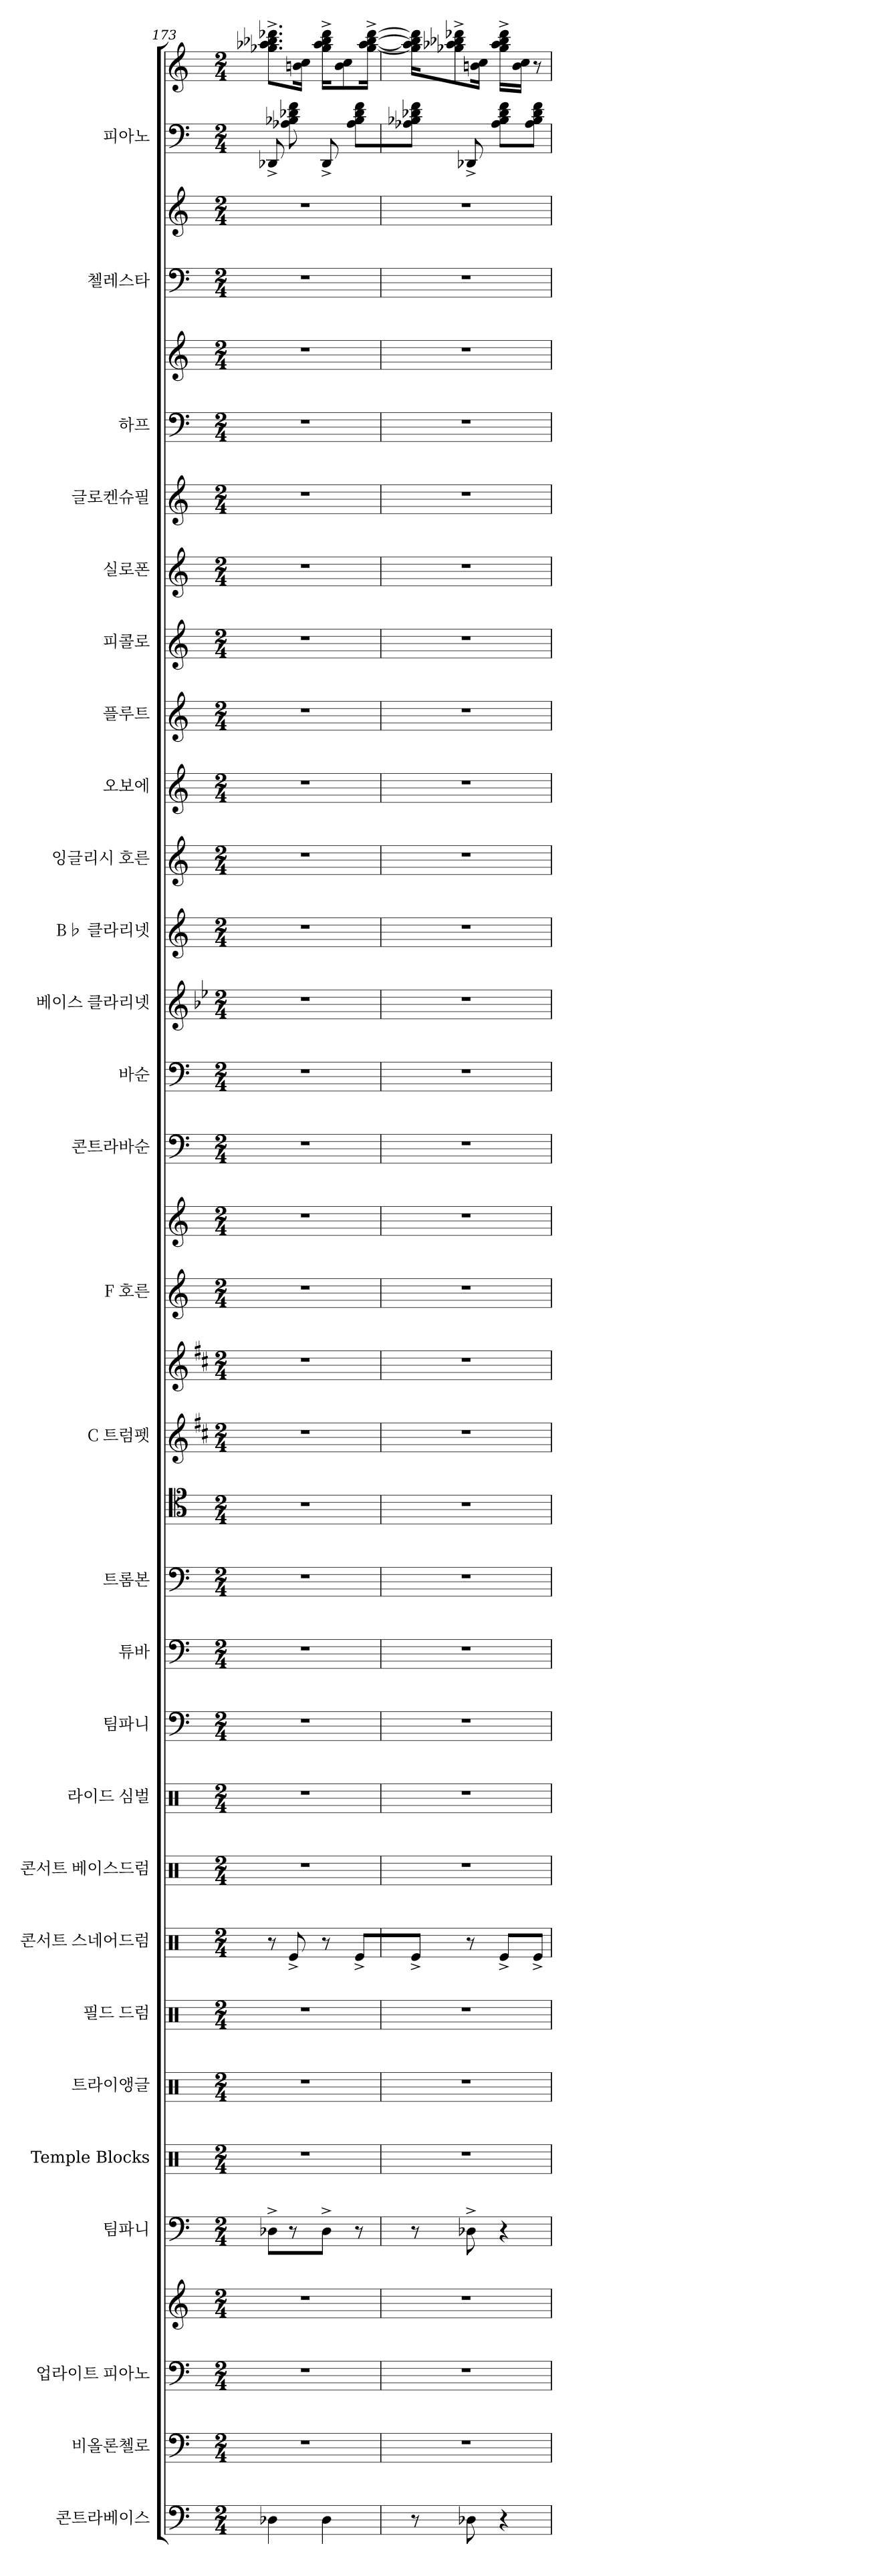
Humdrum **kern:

**kern	**kern	**kern	**kern	**kern	**kern	**kern	**kern	**kern	**kern	**kern	**kern	**kern	**kern	**kern	**kern	**kern	**kern	**kern	**kern	**kern	**kern	**kern	**kern	**kern	**kern	**kern	**kern	**kern	**kern	**kern	**kern	**kern	**kern	**kern
*part28	*part27	*part26	*part26	*part25	*part24	*part23	*part22	*part21	*part20	*part19	*part18	*part17	*part16	*part16	*part15	*part15	*part14	*part14	*part13	*part12	*part11	*part10	*part9	*part8	*part7	*part6	*part5	*part4	*part3	*part3	*part2	*part2	*part1	*part1
*staff35	*staff34	*staff33	*staff32	*staff31	*staff30	*staff29	*staff28	*staff27	*staff26	*staff25	*staff24	*staff23	*staff22	*staff21	*staff20	*staff19	*staff18	*staff17	*staff16	*staff15	*staff14	*staff13	*staff12	*staff11	*staff10	*staff9	*staff8	*staff7	*staff6	*staff5	*staff4	*staff3	*staff2	*staff1
*I"콘트라베이스	*I"비올론첼로	*I"업라이트 피아노	*	*I"팀파니	*I"Temple Blocks	*I"트라이앵글	*I"필드 드럼	*I"콘서트 스네어드럼	*I"콘서트 베이스드럼	*I"라이드 심벌	*I"팀파니	*I"튜바	*I"트롬본	*	*I"C 트럼펫	*	*I"F 호른	*	*I"콘트라바순	*I"바순	*I"베이스 클라리넷	*I"B♭ 클라리넷	*I"잉글리시 호른	*I"오보에	*I"플루트	*I"피콜로	*I"실로폰	*I"글로켄슈필	*I"하프	*	*I"첼레스타	*	*I"피아노	*
*	*	*	*	*	*I'Tmp. Bl.	*	*	*	*	*	*	*	*	*	*	*	*	*	*	*	*	*	*	*	*	*	*	*	*	*	*	*	*	*
*clefF4	*clefF4	*clefF4	*clefG2	*clefF4	*clefX	*clefX	*clefX	*clefX	*clefX	*clefX	*clefF4	*clefF4	*clefF4	*clefC4	*clefG2	*clefG2	*clefG2	*clefG2	*clefF4	*clefF4	*clefG2	*clefG2	*clefG2	*clefG2	*clefG2	*clefG2	*clefG2	*clefG2	*clefF4	*clefG2	*clefF4	*clefG2	*clefF4	*clefG2
*ITrd7c12	*	*	*	*	*	*	*	*	*	*	*	*	*	*	*ITrd1c2	*ITrd1c2	*ITrd4c7	*ITrd4c7	*ITrd7c12	*	*ITrd8c14	*ITrd1c2	*ITrd4c7	*	*	*ITrd-7c-12	*ITrd-7c-12	*ITrd-14c-24	*	*	*ITrd-7c-12	*ITrd-7c-12	*	*
*k[]	*k[]	*k[]	*k[]	*k[]	*k[]	*k[]	*k[]	*k[]	*k[]	*k[]	*k[]	*k[]	*k[]	*k[]	*k[]	*k[]	*k[b-]	*k[b-]	*k[]	*k[]	*k[b-e-]	*k[b-e-]	*k[b-]	*k[]	*k[]	*k[]	*k[]	*k[]	*k[]	*k[]	*k[]	*k[]	*k[]	*k[]
*M2/4	*M2/4	*M2/4	*M2/4	*M2/4	*M2/4	*M2/4	*M2/4	*M2/4	*M2/4	*M2/4	*M2/4	*M2/4	*M2/4	*M2/4	*M2/4	*M2/4	*M2/4	*M2/4	*M2/4	*M2/4	*M2/4	*M2/4	*M2/4	*M2/4	*M2/4	*M2/4	*M2/4	*M2/4	*M2/4	*M2/4	*M2/4	*M2/4	*M2/4	*M2/4
=173	=173	=173	=173	=173	=173	=173	=173	=173	=173	=173	=173	=173	=173	=173	=173	=173	=173	=173	=173	=173	=173	=173	=173	=173	=173	=173	=173	=173	=173	=173	=173	=173	=173	=173
4DD-X\	2r	2r	2r	8D-X^\L	2r	2r	2r	8r	2r	2r	2r	2r	2r	2r	2r	2r	2r	2r	2r	2r	2r	2r	2r	2r	2r	2r	2r	2r	2r	2r	2r	2r	8DD-X^/	8.gg-X\^ 8.aa-X\^ 8.bb-X\^ 8.ddd-X\^L
.	.	.	.	8r	.	.	.	8Re^/	.	.	.	.	.	.	.	.	.	.	.	.	.	.	.	.	.	.	.	.	.	.	.	.	8A-X\ 8B-X\ 8d-X\ 8f\	.
.	.	.	.	.	.	.	.	.	.	.	.	.	.	.	.	.	.	.	.	.	.	.	.	.	.	.	.	.	.	.	.	.	.	16bn\ 16cc\Jk
4DD-\	.	.	.	8D-^\J	.	.	.	8r	.	.	.	.	.	.	.	.	.	.	.	.	.	.	.	.	.	.	.	.	.	.	.	.	8DD-^/	16gg-\^ 16aa-\^ 16bb-\^ 16ddd-\^KL
.	.	.	.	.	.	.	.	.	.	.	.	.	.	.	.	.	.	.	.	.	.	.	.	.	.	.	.	.	.	.	.	.	.	8b\ 8cc\
.	.	.	.	8r	.	.	.	8Re^/L	.	.	.	.	.	.	.	.	.	.	.	.	.	.	.	.	.	.	.	.	.	.	.	.	8A-\ 8B-\ 8d-\ 8f\L	.
.	.	.	.	.	.	.	.	.	.	.	.	.	.	.	.	.	.	.	.	.	.	.	.	.	.	.	.	.	.	.	.	.	.	[16gg-\^ [16aa-\^ [16bb-\^ [16ddd-\^Jk
=174	=174	=174	=174	=174	=174	=174	=174	=174	=174	=174	=174	=174	=174	=174	=174	=174	=174	=174	=174	=174	=174	=174	=174	=174	=174	=174	=174	=174	=174	=174	=174	=174	=174	=174
8r	2r	2r	2r	8r	2r	2r	2r	8Re^/J	2r	2r	2r	2r	2r	2r	2r	2r	2r	2r	2r	2r	2r	2r	2r	2r	2r	2r	2r	2r	2r	2r	2r	2r	8A-X\ 8B-X\ 8d-X\ 8f\J	16gg-\] 16aa-\] 16bb-\] 16ddd-\]KL
.	.	.	.	.	.	.	.	.	.	.	.	.	.	.	.	.	.	.	.	.	.	.	.	.	.	.	.	.	.	.	.	.	.	8gg-X\^ 8aa-X\^ 8bb-X\^ 8ddd-X\^
8DD-X\	.	.	.	8D-X^\	.	.	.	8r	.	.	.	.	.	.	.	.	.	.	.	.	.	.	.	.	.	.	.	.	.	.	.	.	8DD-X^/	.
.	.	.	.	.	.	.	.	.	.	.	.	.	.	.	.	.	.	.	.	.	.	.	.	.	.	.	.	.	.	.	.	.	.	16bn\ 16cc\Jk
4r	.	.	.	4r	.	.	.	8Re^/L	.	.	.	.	.	.	.	.	.	.	.	.	.	.	.	.	.	.	.	.	.	.	.	.	8A-\ 8B-\ 8d-\ 8f\L	16gg-\^ 16aa-\^ 16bb-\^ 16ddd-\^LL
.	.	.	.	.	.	.	.	.	.	.	.	.	.	.	.	.	.	.	.	.	.	.	.	.	.	.	.	.	.	.	.	.	.	16b\ 16cc\JJ
.	.	.	.	.	.	.	.	8Re^/J	.	.	.	.	.	.	.	.	.	.	.	.	.	.	.	.	.	.	.	.	.	.	.	.	8A-\ 8B-\ 8d-\ 8f\J	8r
=	=	=	=	=	=	=	=	=	=	=	=	=	=	=	=	=	=	=	=	=	=	=	=	=	=	=	=	=	=	=	=	=	=	=
*-	*-	*-	*-	*-	*-	*-	*-	*-	*-	*-	*-	*-	*-	*-	*-	*-	*-	*-	*-	*-	*-	*-	*-	*-	*-	*-	*-	*-	*-	*-	*-	*-	*-	*-
